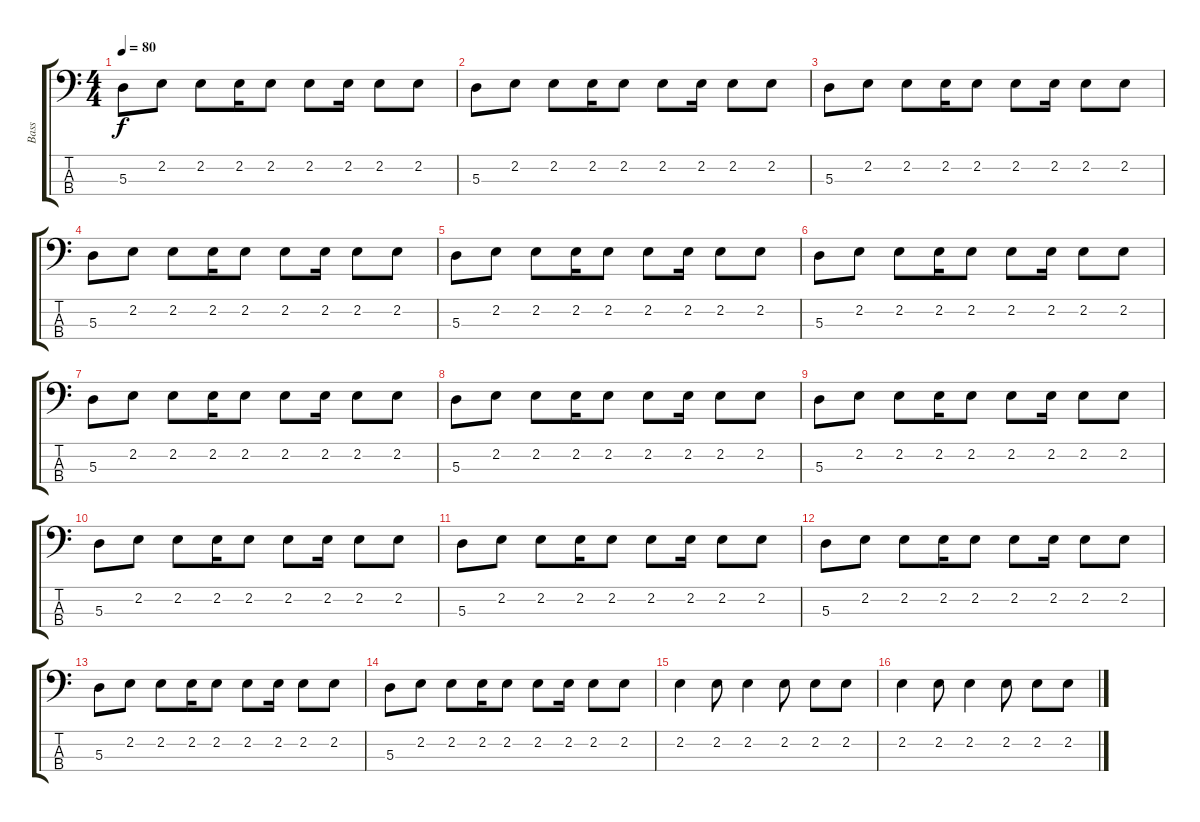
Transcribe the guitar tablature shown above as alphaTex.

\track ("Bass" "Bass") {instrument electricbassfinger}
\staff {score tabs}
\tuning (G2 D2 A1 E1) {hide}
\ts (4 4)
\tempo 80
\clef f4
\ks c
5.3.8{dy f} 2.2.8 2.2.8 2.2.16 2.2.8 2.2.8 2.2.16 2.2.8 2.2.8 |
5.3.8 2.2.8 2.2.8 2.2.16 2.2.8 2.2.8 2.2.16 2.2.8 2.2.8 |
5.3.8 2.2.8 2.2.8 2.2.16 2.2.8 2.2.8 2.2.16 2.2.8 2.2.8 |
5.3.8 2.2.8 2.2.8 2.2.16 2.2.8 2.2.8 2.2.16 2.2.8 2.2.8 |
5.3.8 2.2.8 2.2.8 2.2.16 2.2.8 2.2.8 2.2.16 2.2.8 2.2.8 |
5.3.8 2.2.8 2.2.8 2.2.16 2.2.8 2.2.8 2.2.16 2.2.8 2.2.8 |
5.3.8 2.2.8 2.2.8 2.2.16 2.2.8 2.2.8 2.2.16 2.2.8 2.2.8 |
5.3.8 2.2.8 2.2.8 2.2.16 2.2.8 2.2.8 2.2.16 2.2.8 2.2.8 |
5.3.8 2.2.8 2.2.8 2.2.16 2.2.8 2.2.8 2.2.16 2.2.8 2.2.8 |
5.3.8 2.2.8 2.2.8 2.2.16 2.2.8 2.2.8 2.2.16 2.2.8 2.2.8 |
5.3.8 2.2.8 2.2.8 2.2.16 2.2.8 2.2.8 2.2.16 2.2.8 2.2.8 |
5.3.8 2.2.8 2.2.8 2.2.16 2.2.8 2.2.8 2.2.16 2.2.8 2.2.8 |
5.3.8 2.2.8 2.2.8 2.2.16 2.2.8 2.2.8 2.2.16 2.2.8 2.2.8 |
5.3.8 2.2.8 2.2.8 2.2.16 2.2.8 2.2.8 2.2.16 2.2.8 2.2.8 |
2.2.4 2.2.8 2.2.4 2.2.8 2.2.8 2.2.8 |
2.2.4 2.2.8 2.2.4 2.2.8 2.2.8 2.2.8
